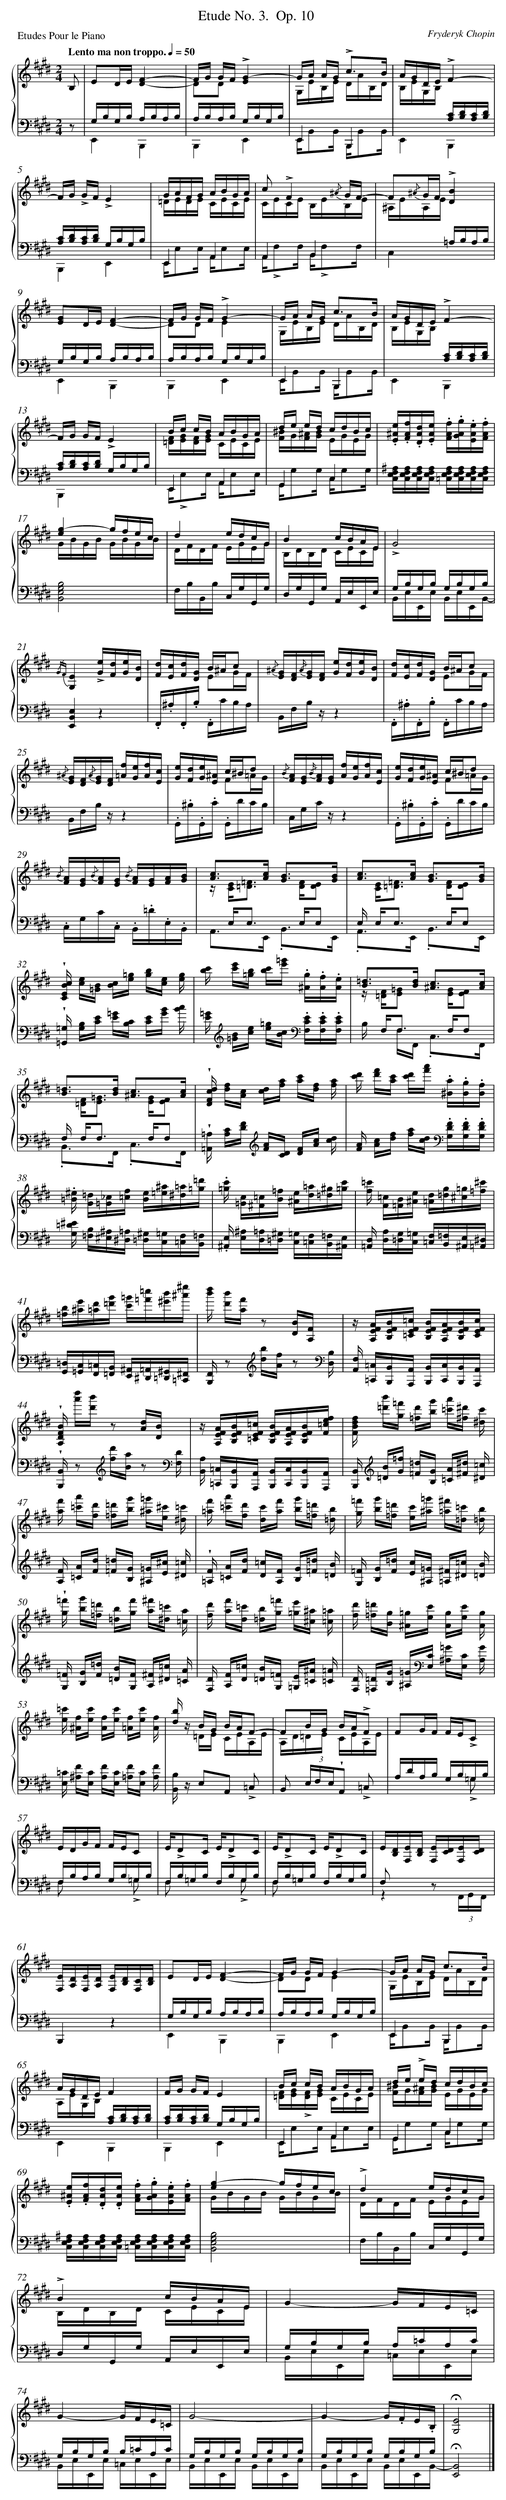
X:1
T: Etude No. 3.	 Op. 10
C: Fryderyk Chopin
L: 1/16
M: 2/4
P: Etudes Pour le Piano
Q: "Lento ma non troppo." 1/4=50
%%staves {1 2}
V: 1 clef=treble
V: 2 clef=bass
K: E
[V:1] B,2 [I:setbarnb 1]|
[V:2] z2 |
[V:1] E2DE[F4D4]- |
[V:2] G,B,G,B, A,B,A,B, & E,,4B,,,4 |
[V:1] FG GF!accent![G4-E4] & D2D2x4 |
[V:2] A,B,A,B, G,B,G,B, & B,,,4E,,4 |
[V:1] GA AG2< !accent!c2B & G,EB,E DAB,D |
[V:2] E,,4B,,,4 & E,,B,,2B,, B,,,B,,2B,, |
[V:1] AGDE!accent!F4- & B,EG,B,x4 |
[V:2] x4[CA,][DB,][CA,][DB,] & E,,4B,,,4 |
[V:1] FG !accent!GF!accent!E4 |
[V:2] [CA,][DB,][CA,][DB,] G,B,G,B, & B,,,4E,,4 |
[V:1] GAFG ABGA & =DEDE CECE |
[V:2] E,,4A,,4 & E,,E,2E, A,,E,2E, |
[V:1] c2!accent!F4{/^A} GF- & CECE B,EB,E |
[V:2] A,,4B,,4 & A,,!accent!F,2F, B,,!accent!F,2F, |
[V:1] F2{/^A}GF!accent![B4D4] & ^A,EA,Ex4 |
[V:2] x4=A,B,A,B, & C,4x4 |
[V:1] [G2E2]DE[F4D4]- |
[V:2] G,B,G,B, A,B,A,B, & E,,4B,,,4 |
[V:1] FG GF!accent!G4- & D2D2E4 |
[V:2] A,B,A,B, G,B,G,B, & B,,,4E,,4 |
[V:1] GA AG2< c2B & G,EB,E DAB,D |
[V:2] E,,4B,,,4 & E,,B,,2B,, B,,,B,,2B,, |
[V:1] AGDE!accent!F4- & B,EG,B,x4 |
[V:2] x4[CA,][DB,][CA,][DB,] & E,,4B,,,4 |
[V:1] FG GF!accent!E4 |
[V:2] [CA,][DB,][CA,][DB,] G,B,G,B, & B,,,4x4 |
[V:1] Bc cB ABGA & [F=D][GE][FD][GE] CECE |
[V:2] E,,4A,,4 & E,,!accent!E,2E, A,,E,2E, |
[V:1] de ed cdBc & [^BF]G[^AF][BG] EGEG |
[V:2] G,,4C,4 & G,,G,2G, C,G,2G, |
[V:1] .[e^AE].[fAF].[dAD].[eAE] .[fAF].[gAG].[eAE].[fAF] |
[V:2] [^A,F,E,C,][A,F,E,C,][A,F,E,C,][A,F,E,C,] [A,F,E,=C,][A,F,E,C,][A,F,E,C,][A,F,E,C,] |
[V:1] [g4-e4]gfec & GBGB GBGB |
[V:2] [B,8G,8E,8B,,8] |
[V:1] d4edcG & DFDF EGEG |
[V:2] F,B,B,,B, C,G,G,,G, |
[V:1] B4cBAE & B,DB,D CECE |
[V:2] D,G,G,,G, A,,E,E,,E, |
[V:1] !accent!G8 |
[V:2] G,B,G,B, G,B,G,B, & B,,E,E,,E, B,,E,E,,-B,,- |
[V:1] {/GF}[E4G,4]!accent![eG][dF][eG][BD] |
[V:2] [E,4B,,4E,,4]z4 |
[V:1] [dF][cE][dF][GD] B^Ac2 & x4E2GF |
[V:2] .F,,.^A,.F,,.B, .F,,CB,A, |
[V:1] {/^A} [GE][FD]{/A/}[GE][FD] [eG][dF][eG][BD] |
[V:2] B,,F,B, zz4 |
[V:1] [dF][cE][dF][GD] B^Ac2 & x4E2GF |
[V:2] .F,,.^A,.F,,.B, .F,,CB,A, |
[V:1] {/^A} [GE][FD]{/A}[GE][FD] [f=A][eG][fA][cE] |
[V:2] B,,F,B, zz4 |
[V:1] [eG][dF][eG][^AE] c^Bd2 & x4F2=AG |
[V:2] .G,,.^B,.G,,.C .G,,DCB, |
[V:1] {/B} [AF][GE]{/B/}[AF][GE] [fA][eG][fA][cE] |
[V:2] C,G,C zz4 |
[V:1] [eG][dF][eG][^AE] c^Bd2 & x4F2=AG |
[V:2] .G,,.^B,.G,,.C .G,,DCB, |
[V:1] {/B} [AF][GE]{/B}[AF][GE] {/B} [AF][GE][AF][BG] |
[V:2] .C,G,C.C, .B,,.=D.E,.B,, |
[V:1] [c2A2]>[c2A2] [B3G3][BG] & z [E2C2]<[=F2=D2] [FD][E2D2] |
[V:2] x E,2<E,2 E,E,2 & A,,2>E,,2 .B,,3E,, |
[V:1] [c2A2]>[c2A2] [B3G3][BG] & x [E2C2]<[=F2=D2] [FD][E2D2] |
[V:2] E, E,2<E,2 E,E,2 & .A,,2>E,,2 .B,,3E,, |
[V:1] !wedge![cBEC] [ec][B=G] [cB][=ge] [bg][ec] [ge] |
[V:2] !wedge![=G,=G,,] [B,G,][EC] [=GE][CB,] [EC][BG] [cB] |
[V:1] [c'b] [e'c'][b=g] [c'b][=g'e'] .[g^A].[fA].[eA] |
[V:2] [=GE][K:clef=treble] [B=G][ec] [=ge][cB][K:clef=bass] .[ECF,].[ECF,].[ECF,] |
[V:1] [=d2B2]>[d2B2] [c3^A3][cA] & z [F=D][=G2E2] x [GE][F2E2] |
[V:2] x F,2<F,2 F,F,2 & B, x F,F,,2< .C,2F,, |
[V:1] [=d2B2]>[d2B2] [c3^A3][cA] & x [F2=D2]<[=G2E2] [GE][F2E2] |
[V:2] F, F,2<F,2 F,F,2 & .B,,2>F,,2 .C,3F,, |
[V:1] !wedge![dcFD] [fd][cA] [dc][af] [c'a][fd] [af] |
[V:2] !wedge![=A,=A,,] [CA,][FD][K:clef=treble] [AF][DC] [FD][cA] [dc] |
[V:1] [d'c'] [f'd'][c'a] [d'c'][a'f'] .[a^B].[gB].[fB] |
[V:2] [AF] [cA][fd] [af][dc][K:clef=bass] .[FDG,].[FDG,].[FDG,] |
[V:1] .[^e=B] [=dG][_c=G][f=c] [eB][^a=e][=a^d][=d'=g] |
[V:2] [^E=DG,] [B,=F,][^A,^E,][=A,^D,] [^G,=D,][=G,C,][F,=C,][=F,B,,] |
[V:1] .[c'=g] [c=G][=c^F][=fB] [e^A][=ad][^g=d][c'=g] |
[V:2] .[E,^A,,] [^A,E,][=A,D,][^G,=D,] [=G,C,][F,=C,][=F,B,,][E,^A,,] |
[V:1] [=c'f] [=cF][B=F][e^A] [d=A][g=d][=g^c][^c'=f] |
[V:2] [D,=A,,] [A,D,][G,=D,][=G,C,] [F,=C,][=F,B,,][E,^A,,][^D,=A,,] |
[V:1] [b=f][e'^a][d'=a][g'=d'] [=g'c'][=c''=f'][b'^e'][^e''^a'] |
[V:2] [=D,G,,][C,=G,,][=C,F,,][B,,=F,,] [^A,,E,,][=A,,^D,,][^G,,=D,,][^F,,=C,,] |
[V:1] [d''b'] [b'd'][f'a] z2 [BD][FA,] x |
[V:2] [F,,B,,,] z2[K:clef=treble] [bd][fA] z2[K:clef=bass] [B,D,] |
[V:1] z [AFEA,][BFEB,][=cFE=C] [BFEB,][AFEA,][BFEB,][cFEC] |
[V:2] [F,A,,] [=C,=C,,][B,,B,,,][A,,A,,,] [B,,B,,,][C,C,,][B,,B,,,][A,,A,,,] |
[V:1] !wedge![BFDA,] [d''a'][b'd'] z2 [dA][BD] x |
[V:2] !wedge![B,,B,,,] z2[K:clef=treble] [d'f][aB] z2[K:clef=bass] [DF,] |
[V:1] z [AFEA,][BFEB,][=cFE=C] [BFEB,][AFEA,][BFEB,][fe=cF] |
[V:2] [A,B,,] [=C,=C,,][B,,B,,,][A,,A,,,] [B,,B,,,][C,C,,][B,,B,,,][A,,A,,,] |
[V:1] [fdBF] [b'=d'][=f'g] [d'=f][g'b] [a'=c'][^d'^f] [c'^d] |
[V:2] [B,,B,,,][K:clef=treble] [B=D][=fG] [=d=F][GB,] [A=C][^d^F] [=c^D] |
[V:1] [f'a] [a'=c'][d'f] [=d'=f][g'b] [=g'^a][^c'e] [=c'^d] |
[V:2] [FA,] [A=C][dF] [=d=F][GB,] [=G^A,][^cE] [=c^D] |
[V:1] [f'=a] [a'=c'][d'f] [c'd][f'a] [g'b][=d'=f] [b=d] |
[V:2] !wedge![F=A,] [A=C][dF] [=cD][FA,] [GB,][=d=F] [B=D] |
[V:1] [=f'g] [g'b][=d'=f] [c'e][=g'^a] [^f'=a][=c'=d] [b=d] |
[V:2] [=FG,] [GB,][=dF] [cE][=G^A,] [^F=A,][=c^D] [B=D] |
[V:1] !wedge![=f'g] [g'b][=d'=f] [b=d][f'g] [^f'a][=c'^d] [a=c] |
[V:2] [=FG,] [GB,][=dF] [B=D][FG,] [^FA,][=c^D] [A=C] |
[V:1] [d'f] [f'a][=c'd] [b=d][=f'g] [e'=g][^a^c] [=a=c] |
[V:2] [DF,] [FA,][=cD] [B=D][=FG,] [E=G,][^A=C] [=A=C] |
[V:1] [d'f] [=d'=f][gB] [=g^A][c'e] [gA][c'e] [gA] |
[V:2] [DF,] [=D=F,][GB,] [=G^A,][K:clef=bass][CE,] [=G^A,][CE,] [GA,] |
[V:1] [=c'e] [f^A][c'e] [fA][c'e] [f=A][c'e] [fA] |
[V:2] [=CE,] [F^A,][CE,] [FA,][CE,] [F=A,][CE,] [FA,] |
[V:1] [bd] z BG BAF2- & x2 =DE CEA,E |
[V:2] [B,B,,] z E,2A,,2 !accent!=C,2 |
[V:1] F2BG BA!accent!F2 & A,D=DE CEA,E |
[V:2] B,,2 (3E,F,E,!wedge!A,,2 !accent!=C,2 |
[V:1] F2GF FE!accent!C2 |
[V:2] A,DA,B, G,B,=G,B, & x6!accent!=G,2 |
[V:1] EDGF FEC2 |
[V:2] F,B,A,B, G,B,=G,B, & F,2x4!accent!=G,2 |
[V:1] E!accent!D2C E!accent!D2C |
[V:2] F,B,=G,B, F,B,G,B, & F,2x4!accent!G,2 |
[V:1] E!accent!D2C E!accent!D2C |
[V:2] F,B,=G,B, F,B,G,B, & F,2x6 |
[V:1] E[DB,][EF,][DB,] [EF,][DC][EF,][DC] |
[V:2] F,2 x2x4 & z4z2 (3F,,G,,F,, |
[V:1] [EF,][DA,][EF,][DA,] [EF,][DB,][CF,][DB,] |
[V:2] B,,,4z4 |
[V:1] E2DE[F4D4]- |
[V:2] G,B,G,B, A,B,A,B, & E,,4B,,,4 |
[V:1] FG GFG4- & D2D2E4 |
[V:2] A,B,A,B, G,B,G,B, & B,,,4E,,4 |
[V:1] GA AG2< c2B & G,EB,E DAB,D |
[V:2] E,,4B,,,4 & E,,B,,2B,, B,,,B,,2B,, |
[V:1] AGDEF4 & A,EG,B,x4 |
[V:2] x4[CA,][DB,][CA,][DB,] & E,,4B,,,4 |
[V:1] FG GFE4 |
[V:2] [CA,][DB,][CA,][DB,] G,B,G,B, & B,,,4E,,4 |
[V:1] Bc cB ABGA & [F=D][GE]!accent![FD][GE] CECE |
[V:2] E,,4A,,4 & E,,E,2E, A,,E,2E, |
[V:1] de !accent!ed cdBc & [^BF]G[^AF][BG] EGEG |
[V:2] G,,4C,4 & G,,G,2G, C,G,2G, |
[V:1] .[e^AE].[fAF].[dAD].[eAD] .[fAF].[gAG].[eAE].[fAF] |
[V:2] [^A,F,E,C,][A,F,E,C,][A,F,E,C,][A,F,E,C,] [A,F,E,=C,][A,F,E,C,][A,F,E,C,][A,F,E,C,] |
[V:1] [g4-e4]gfec & GBGB GBGB |
[V:2] [B,8G,8E,8B,,8] |
[V:1] !accent!d4edcG & DFDF EGEG |
[V:2] F,B,B,,B, C,G,G,,G, |
[V:1] !accent!B4cBAE & B,DB,D CECE |
[V:2] D,G,G,,G, A,,E,E,,E, |
[V:1] G4-GFE=C |
[V:2] G,B,G,B, A,=CA,C & B,,E,E,,E, =C,E,E,,E, |
[V:1] G4-GFE=C |
[V:2] G,B,G,B, B,=CA,C & B,,E,E,,E, =C,E,E,,E, |
[V:1] G8- |
[V:2] G,B,G,B, G,B,G,B, & B,,E,E,,E, B,,E,E,,E, |
[V:1] G4-G.FE.B, |
[V:2] G,B,G,B, G,B,G,B, & B,,E,E,,E, B,,E,E,,B,,- |
[V:1] !fermata![E8G,8] |]
[V:2] !fermata![B,,8E,,8] |]
